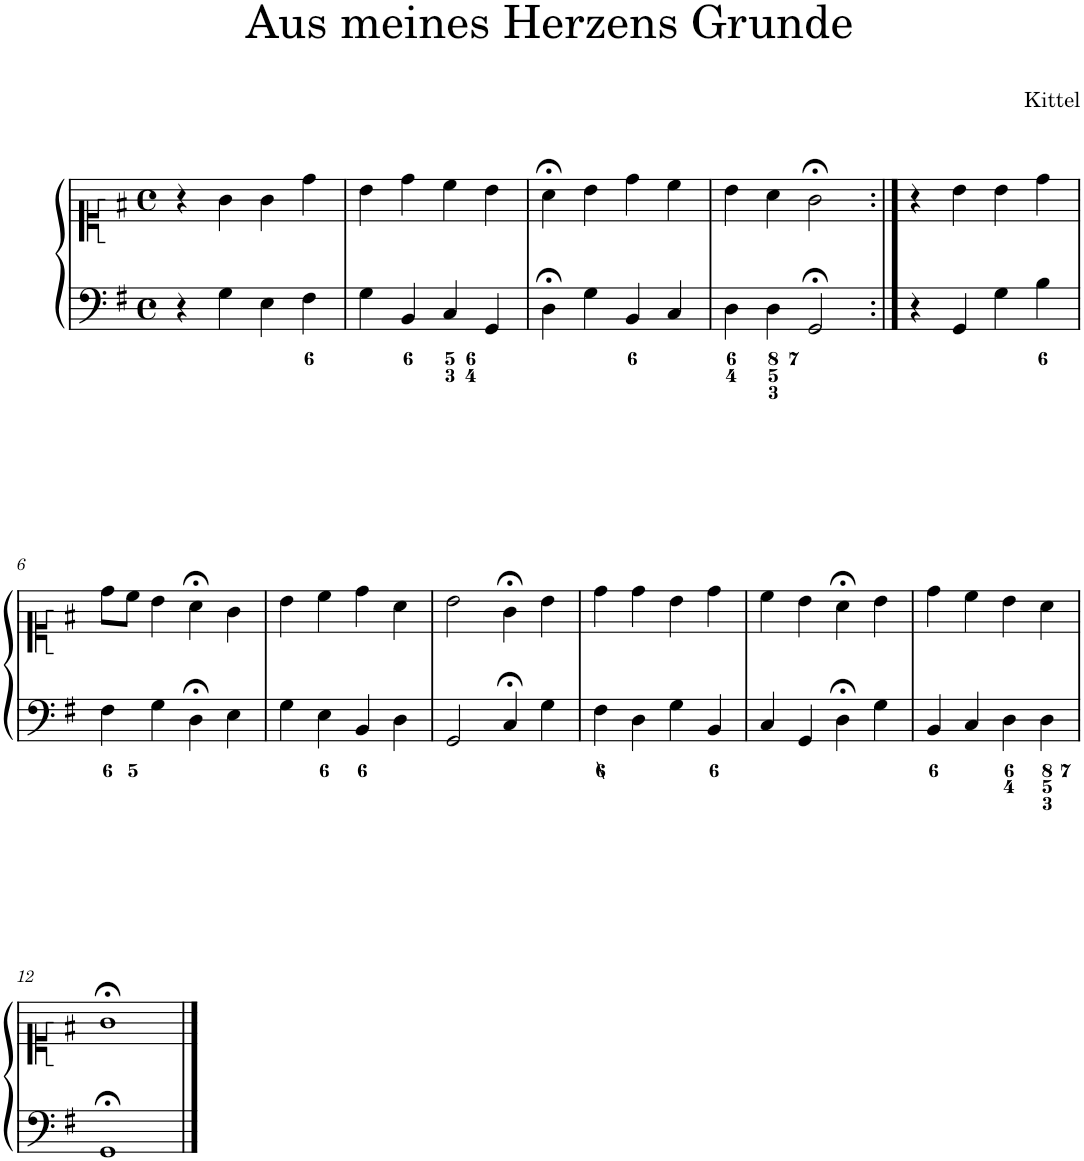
**kern	**kern
*part1	*part1
*staff2	*staff1
*I"Piano	*
*I'Pno.	*
*clefF4	*clefC1
*k[f#]	*k[f#]
*M4/4	*M4/4
*met(c)	*met(c)
=1	=1
4r	4r
4G\	4g\
4E\	4g\
4F#\	4dd\
=2	=2
4G\	4b\
4BB/	4dd\
4C/	4cc\
4GG/	4b\
=3	=3
4D;<\	4a;<\
4G\	4b\
4BB/	4dd\
4C/	4cc\
=4	=4
4D\	4b\
4D\	4a\
2GG;</	2g;<\
=5:|!	=5:|!
4r	4r
4GG/	4b\
4G\	4b\
4B\	4dd\
!!LO:LB:g=z
=6	=6
4F#\	8dd\L
.	8cc\J
4G\	4b\
4D;<\	4a;<\
4E\	4g\
=7	=7
4G\	4b\
4E\	4cc\
4BB/	4dd\
4D\	4a\
=8	=8
2GG/	2b\
4C;</	4g;<\
4G\	4b\
=9	=9
4F#\	4dd\
4D\	4dd\
4G\	4b\
4BB/	4dd\
=10	=10
4C/	4cc\
4GG/	4b\
4D;<\	4a;<\
4G\	4b\
=11	=11
4BB/	4dd\
4C/	4cc\
4D\	4b\
4D\	4a\
!!LO:LB:g=z
=12	=12
1GG;<	1g;<
==	==
*-	*-
